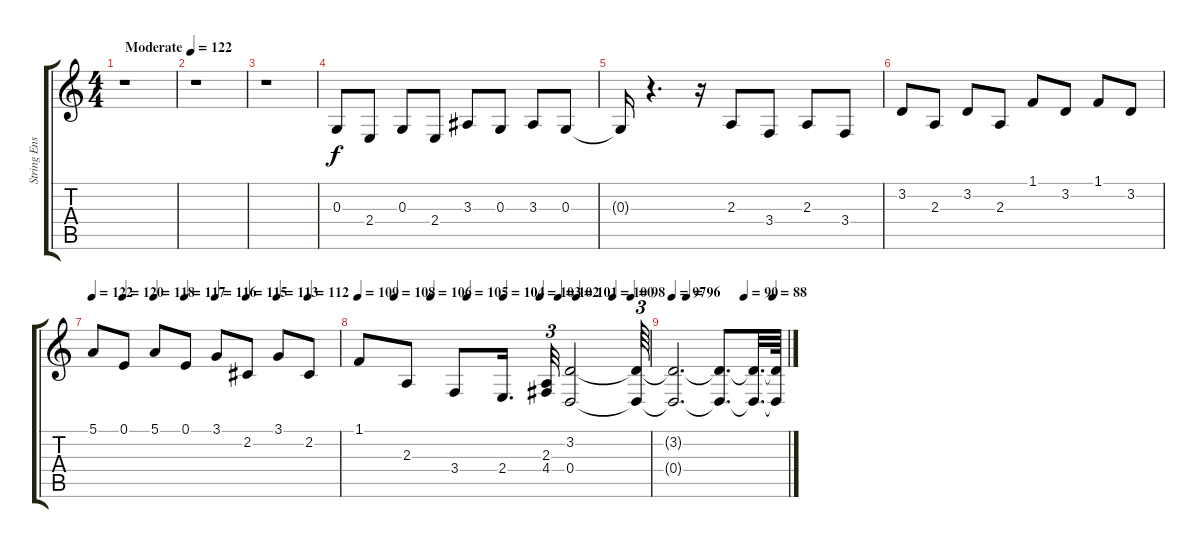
\track ("String Ensemble" "String Ens") {instrument stringensemble1}
\staff {score tabs}
\tuning (E4 B3 G3 D3 A2 E2) {hide}
\ts (4 4)
\tempo (122 "Moderate")
\clef g2
\ks c
r.1{dy f instrument stringensemble1} |
r.1 |
r.1 |
0.3.8 2.4.8 0.3.8 2.4.8 3.3.8 0.3.8 3.3.8 0.3.8 |
0.3{t}.16 r.4{d} r.16 2.3.8 3.4.8 2.3.8 3.4.8 |
3.2.8 2.3.8 3.2.8 2.3.8 1.1.8 3.2.8 1.1.8 3.2.8 |
\tempo 122
\tempo (120 0.125)
\tempo (118 0.25)
\tempo (117 0.375)
\tempo (116 0.5)
\tempo (115 0.625)
\tempo (113 0.75)
\tempo (112 0.875)
5.1.8 0.1.8 5.1.8 0.1.8 3.1.8 2.2.8 3.1.8 2.2.8 |
\tempo 109
\tempo (108 0.125)
\tempo (106 0.25)
\tempo (105 0.375)
\tempo (104 0.5)
\tempo (103 0.625)
\tempo (102 0.6875)
\tempo (101 0.75)
\tempo (100 0.875)
\tempo (98 0.9375)
1.1.8 2.3.8{volume 12} 3.4.8 2.4.16{d} (2.3 4.4).32{tu (3 2)} (3.2 0.4).2{volume 11} (3.2{t} 0.4{t}).64{tu (3 2)} |
\tempo 97
\tempo (96 0.125)
\tempo (90 0.625)
\tempo (88 0.875)
(3.2{t} 0.4{t}).2{d} (3.2{t} 0.4{t}).8{d} (3.2{t} 0.4{t}).32{d} (3.2{t} 0.4{t}).64
